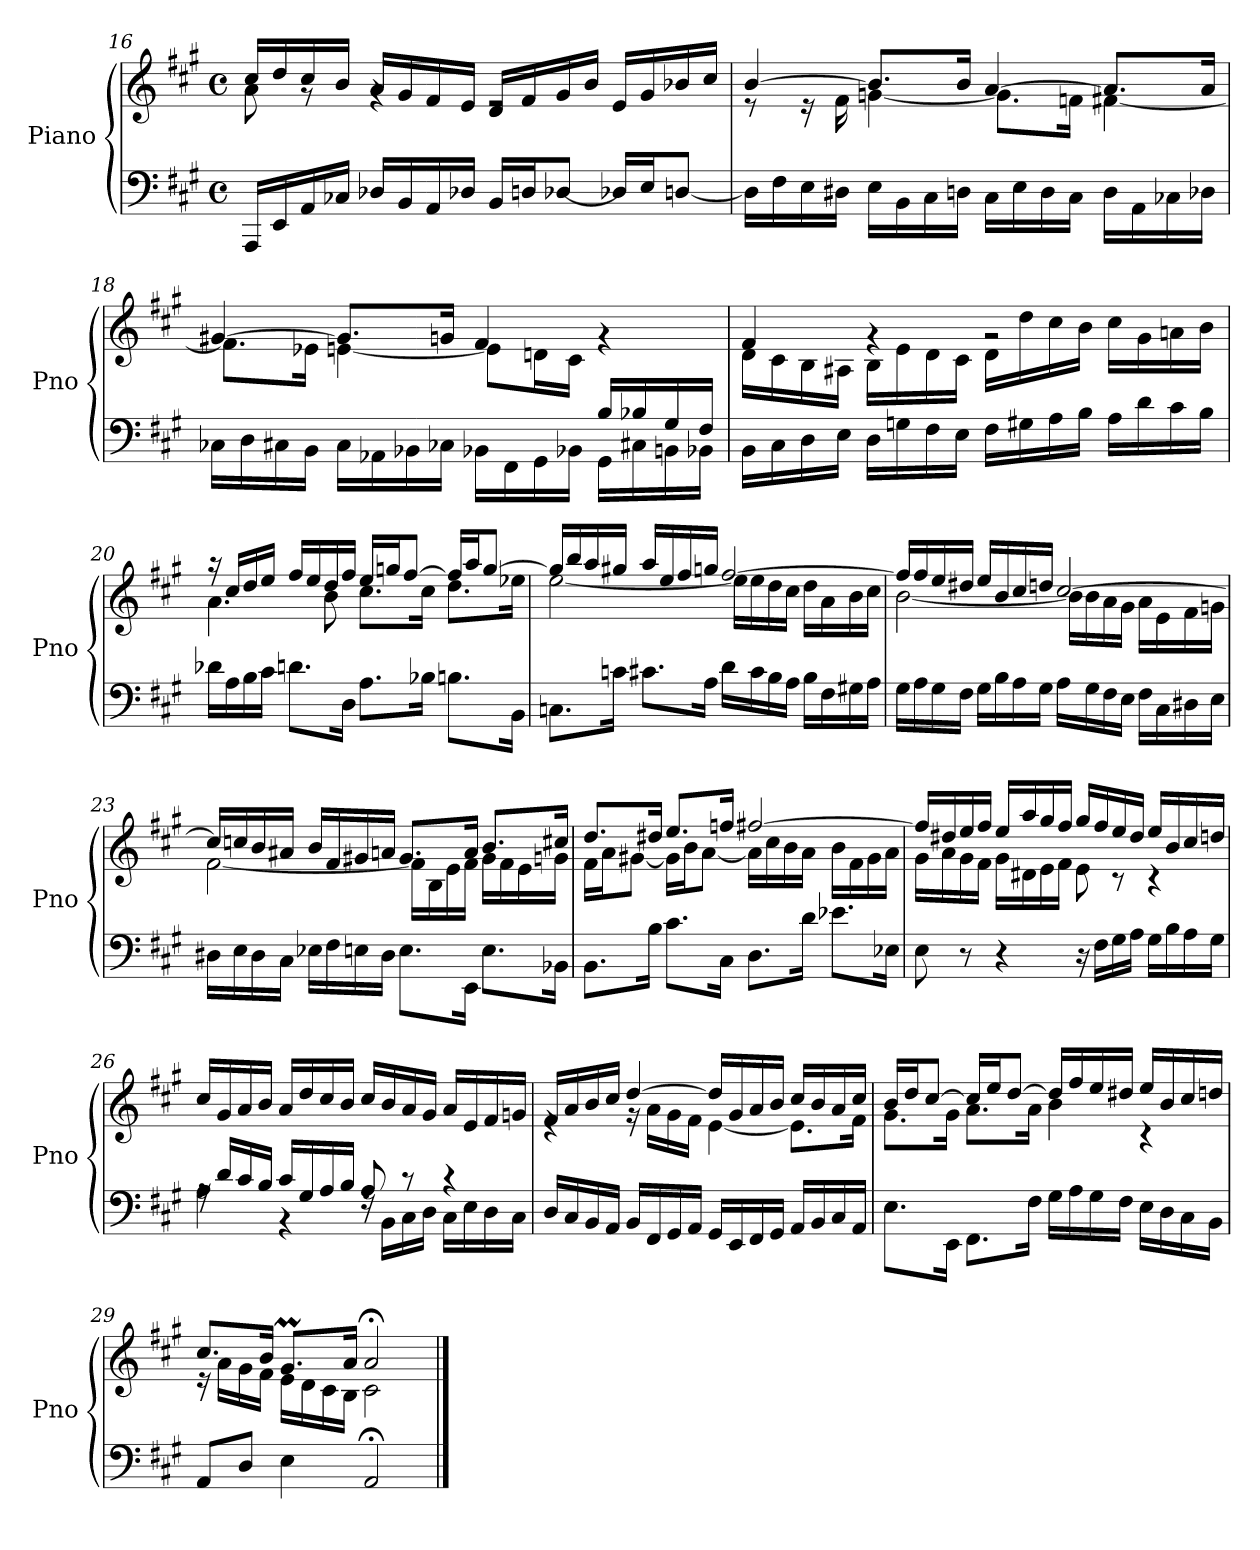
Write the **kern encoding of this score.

**kern	**kern
*part1	*part1
*staff2	*staff1
*I"Piano	*
*I'Pno	*
*clefF4	*clefG2
*k[f#c#g#]	*k[f#c#g#]
*M4/4	*M4/4
*met(c)	*met(c)
=16	=16
*	*^
16AAA/LL	16cc#/LL	8a\
16EE/	16dd/	.
16AA/	16cc#/	8rg
16C-Xi/JJ	16b/JJ	.
16D-Xi/LL	16a/LL	4rg
16BB/	16g#/	.
16AA/	16f#/	.
16D-Xi/JJ	16e/JJ	.
16BB/LL	16d/LL	2re
16D/J	16f#/	.
[8D-Xi/J	16g#/	.
.	16b/JJ	.
16D-Xi/LL]	16e/LL	.
16E/J	16g#/	.
[8D/J	16b-Xi/	.
.	16cc#/JJ	.
=17	=17	=17
16D\LL]	[4b/	8r
16F#\	.	.
16E\	.	16r
16D#Xj\JJ	.	16f#\
16E\LL	8.b/L]	[4gn\
16BB\	.	.
16C#\	.	.
16Dn\JJ	16b/Jk	.
16C#\LL	[4a/	8.g\L]
16E\	.	.
16D\	.	.
16C#\JJ	.	16fni\Jk
16D\LL	8.a/L]	[4f#\
16AA\	.	.
16C-Xi\	.	.
16D-Xi\JJ	16a/Jk	.
!!LO:LB:g=z	!!
=18	=18	=18
*^	*	*
2.ryy	16C-Xi\LL	[4g#X/	8.f#\L]
.	16D\	.	.
.	16C#\	.	.
.	16BB\JJ	.	16e-Xi\Jk
.	16C#\LL	8.g#/L]	[4en\
.	16AA-Xi\	.	.
.	16BB-Xi\	.	.
.	16C-XZ\JJ	16gn/Jk	.
.	16BB-Xi\LL	4f#/	8e\L]
.	16FF#\	.	.
.	16GG#\	.	16dn\L
.	16BB-Xi\JJ	.	16c#\JJ
16B/LL	16GG#\LL	4rg	4ryy
16B-Xi/	16C#\	.	.
16G#/	16BB\	.	.
16F#/JJ	16BB-Xi\JJ	.	.
*v	*v	*	*
=19	=19	=19
16BB\LL	4f#/	16d\LL
16C#\	.	16c#\
16D\	.	16B\
16E\JJ	.	16A#Xj\JJ
16D\LL	4rg	16B\LL
16Gn\	.	16e\
16F#\	.	16d\
16E\JJ	.	16c#\JJ
16F#\LL	2rg	16d\LL
16G#Xj\	.	16dd\
16A\	.	16cc#\
16B\JJ	.	16b\JJ
16A\LL	.	16cc#\LL
16d\	.	16g#\
16c#j\	.	16an\
16B\JJ	.	16b\JJ
=20	=20	=20
16d-Xi\LL	16r	4.a\
16A\	16cc#/LL	.
16B\	16dd/	.
16c#\JJ	16ee/JJ	.
8.d\L	16ff#/LL	.
.	16ee/	.
.	16dd/	8b\
16D\Jk	16ff#/JJ	.
8.A\L	16ee/LL	8.cc#\L
.	16ggn/J	.
.	[8ff#/J	.
16B-Xi\Jk	.	16cc#\Jk
8.B\L	16ff#/LL]	8.dd\L
.	16aa/J	.
.	[8gg/J	.
16BB\Jk	.	16ee-Xi\Jk
!!LO:LB:g=z	!!
=21	=21	=21
8.Cn\L	16gg/LL]	[2ee\
.	16bb/	.
.	16aa/	.
16cn\Jk	16gg#X/JJ	.
8.c#X\L	16aa/LL	.
.	16ee/	.
.	16ff#/	.
16A\Jk	16ggn/JJ	.
16d\LL	[2ff#/	16ee\LL]
16c#\	.	16ee\
16B\	.	16dd\
16A\JJ	.	16cc#\JJ
16B\LL	.	16dd\LL
16F#\	.	16a\
16G#X\	.	16b\
16A\JJ	.	16cc#\JJ
=22	=22	=22
16G#\LL	16ff#/LL]	[2b\
16A\	16ff#/	.
16G#\	16ee/	.
16F#\JJ	16dd#X/JJ	.
16G#\LL	16ee/LL	.
16B\	16b/	.
16A\	16cc#/	.
16G#\JJ	16ddn/JJ	.
16A\LL	[2cc#/	16b\LL]
16G#j\	.	16b\
16F#\	.	16a\
16E\JJ	.	16g#\JJ
16F#\LL	.	16a\LL
16C#\	.	16e\
16D#Xj\	.	16f#\
16E\JJ	.	16gn\JJ
!!LO:LB:g=z	!!
=23	=23	=23
16D#Xj\LL	16cc#/LL]	[2f#\
16E\	16ccn/	.
16D#j\	16b/	.
16C#\JJ	16a#Xj/JJ	.
16E-Xi\LL	16b/LL	.
16F#\	16f#/	.
16E\	16g#X/	.
16D#j\JJ	16an/JJ	.
8.E\L	8.g#/L	16f#\LL]
.	.	16B\
.	.	16e\
16EE\Jk	16a/Jk	16f#\JJ
8.E\L	8.b/L	16g#\LL
.	.	16f#\
.	.	16e\
16BB-Xi\Jk	16cc#X/Jk	16gn\JJ
=24	=24	=24
8.BB\L	8.dd/L	16f#\LL
.	.	16a\J
.	.	[8g#X\J
16B\Jk	16dd#X/Jk	.
8.c#\L	8.ee/L	16g#\LL]
.	.	16b\J
.	.	[8a\J
16C#\Jk	16ffni/Jk	.
8.D\L	[2ff#/	16a\LL]
.	.	16cc#\
.	.	16b\
16d\Jk	.	16a\JJ
8.e-Xi\L	.	16b\LL
.	.	16f#\
.	.	16g#\
16E-Xi\Jk	.	16a\JJ
!!LO:LB:g=z	!!
=25	=25	=25
8E\	16ff#/LL]	16g#\LL
.	16dd#X/	16a\
8r	16ee/	16g#\
.	16ff#/JJ	16f#\JJ
4r	16ee/LL	16g#\LL
.	16aa/	16d#X\
.	16gg#/	16e\
.	16ff#/JJ	16f#\JJ
16r	16gg#/LL	8e\
16F#\LL	16ff#/	.
16G#\	16ee/	8r
16A\JJ	16dd#/JJ	.
16G#\LL	16ee/LL	4r
16B\	16b/	.
16A\	16cc#/	.
16G#\JJ	16ddn/JJ	.
*	*v	*v
=26	=26
*^	*
16rA	4A\	16cc#/LL
16d/LL	.	16g#/
16c#/	.	16a/
16B/JJ	.	16b/JJ
16c#/LL	4r	16a/LL
16G#/	.	16dd/
16A/	.	16cc#/
16B/JJ	.	16b/JJ
8A/	16rF	16cc#/LL
.	16BB\LL	16b/
8r	16C#\	16a/
.	16D\JJ	16g#/JJ
4r	16C#\LL	16a/LL
.	16E\	16e/
.	16D\	16f#/
.	16C#\JJ	16gn/JJ
*v	*v	*
!!LO:LB:g=z
=27	=27
*	*^
16D/LL	16f#/LL	4re
16C#/	16a/	.
16BB/	16b/	.
16AA/JJ	16cc#/JJ	.
16BB/LL	[4dd/	16rg
16FF#/	.	16a\LL
16GG#/	.	16g#\
16AA/JJ	.	16f#\JJ
16GG#/LL	16dd/LL]	[4e\
16EE/	16g#/	.
16FF#/	16a/	.
16GG#/JJ	16b/JJ	.
16AA/LL	16cc#/LL	8.e\L]
16BB/	16b/	.
16C#/	16a/	.
16AA/JJ	16cc#/JJ	16f#\Jk
=28	=28	=28
8.E\L	16b/LL	8.g#\L
.	16dd/J	.
.	[8cc#/J	.
16EE\Jk	.	16g#\Jk
8.FF#\L	16cc#/LL]	8.a\L
.	16ee/J	.
.	[8dd/J	.
16F#\Jk	.	16a\Jk
16G#\LL	16dd/LL]	4b\
16A\	16ff#/	.
16G#\	16ee/	.
16F#\JJ	16dd#Xj/JJ	.
16E\LL	16ee/LL	4r
16D\	16b/	.
16C#\	16cc#/	.
16BB\JJ	16ddn/JJ	.
=29	=29	=29
8AA/L	8.cc#/L	16r
.	.	16a\LL
8D/J	.	16g#\
.	16b/Jk	16f#\JJ
4E\	8.g#m/L	16e\LL
.	.	16d\
.	.	16c#\
.	16a/Jk	16B\JJ
2AA;/	2a;</	2c#\
*	*v	*v
==	==
*-	*-
